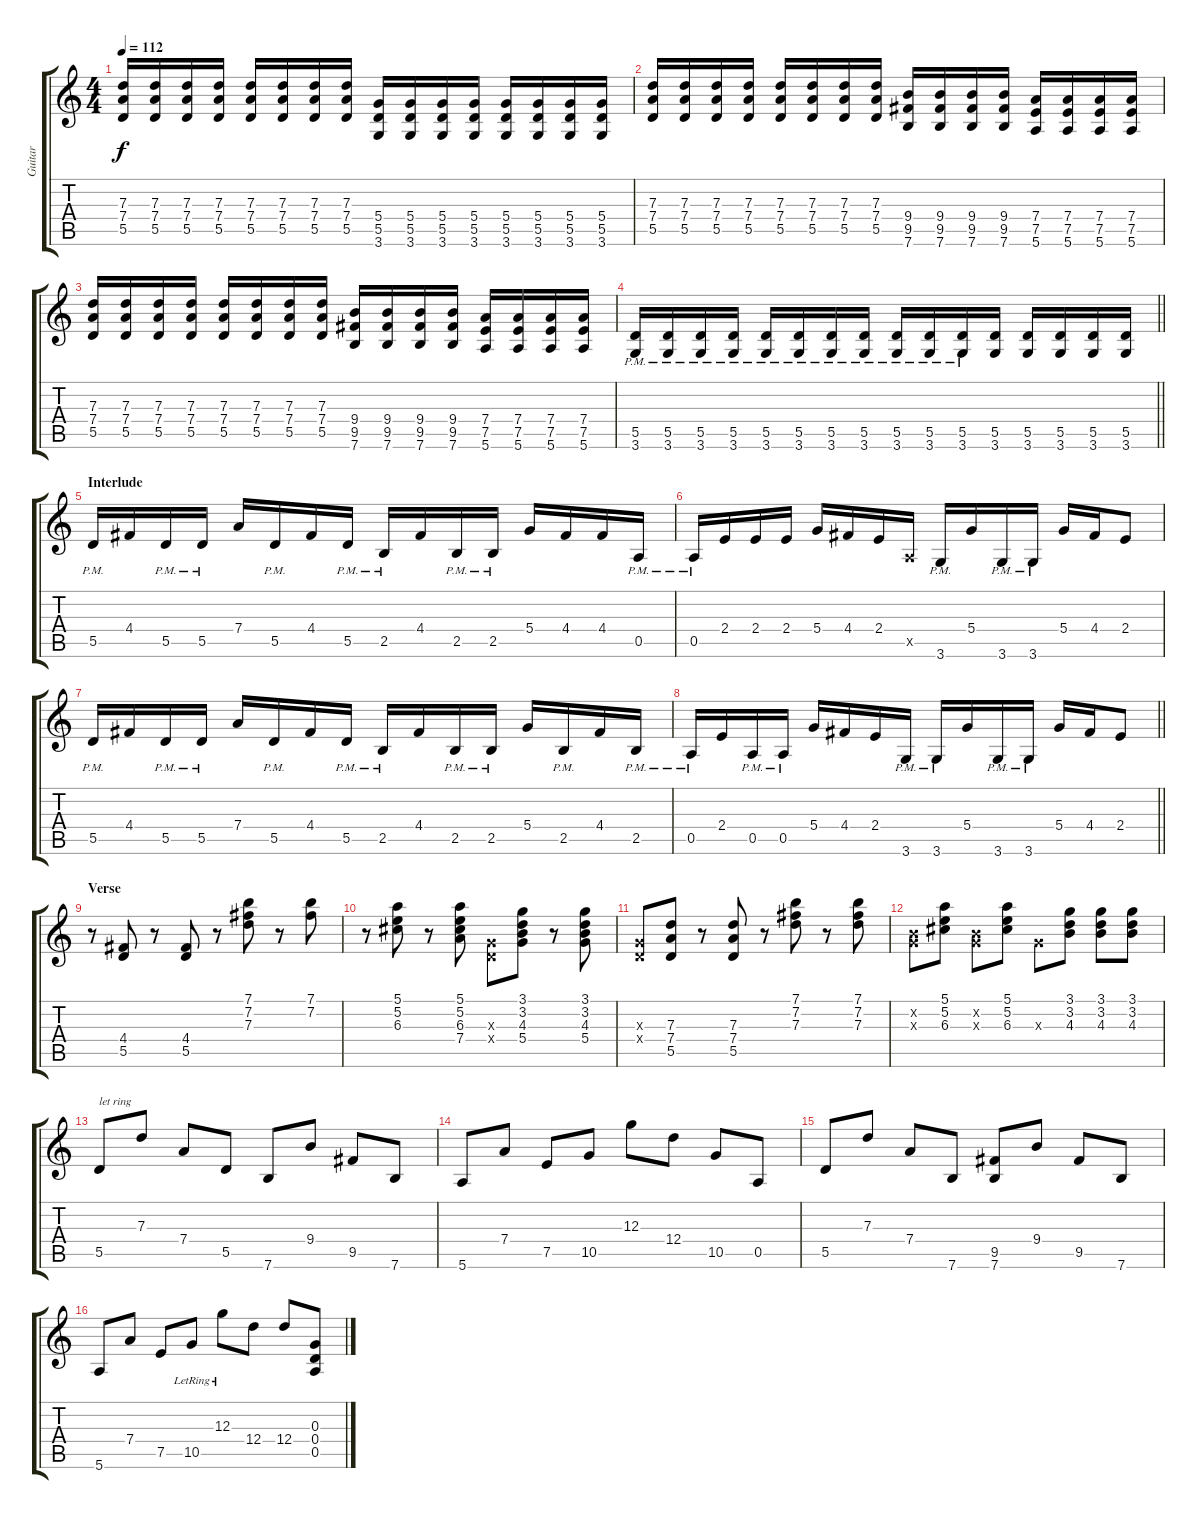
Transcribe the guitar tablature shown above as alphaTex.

\track ("Guitar" "Guitar") {instrument overdrivenguitar}
\staff {score tabs}
\tuning (E4 B3 G3 D3 A2 E2) {hide}
\ts (4 4)
\tempo 112
\clef g2
\ks c
(7.3 7.4 5.5).16{dy f} (7.3 7.4 5.5).16 (7.3 7.4 5.5).16 (7.3 7.4 5.5).16 (7.3 7.4 5.5).16 (7.3 7.4 5.5).16 (7.3 7.4 5.5).16 (7.3 7.4 5.5).16 (5.4 5.5 3.6).16 (5.4 5.5 3.6).16 (5.4 5.5 3.6).16 (5.4 5.5 3.6).16 (5.4 5.5 3.6).16 (5.4 5.5 3.6).16 (5.4 5.5 3.6).16 (5.4 5.5 3.6).16 |
(7.3 7.4 5.5).16 (7.3 7.4 5.5).16 (7.3 7.4 5.5).16 (7.3 7.4 5.5).16 (7.3 7.4 5.5).16 (7.3 7.4 5.5).16 (7.3 7.4 5.5).16 (7.3 7.4 5.5).16 (9.4 9.5 7.6).16 (9.4 9.5 7.6).16 (9.4 9.5 7.6).16 (9.4 9.5 7.6).16 (7.4 7.5 5.6).16 (7.4 7.5 5.6).16 (7.4 7.5 5.6).16 (7.4 7.5 5.6).16 |
(7.3 7.4 5.5).16 (7.3 7.4 5.5).16 (7.3 7.4 5.5).16 (7.3 7.4 5.5).16 (7.3 7.4 5.5).16 (7.3 7.4 5.5).16 (7.3 7.4 5.5).16 (7.3 7.4 5.5).16 (9.4 9.5 7.6).16 (9.4 9.5 7.6).16 (9.4 9.5 7.6).16 (9.4 9.5 7.6).16 (7.4 7.5 5.6).16 (7.4 7.5 5.6).16 (7.4 7.5 5.6).16 (7.4 7.5 5.6).16 |
\barLineRight lightlight
(5.5{pm} 3.6{pm}).16 (5.5{pm} 3.6{pm}).16 (5.5{pm} 3.6{pm}).16 (5.5{pm} 3.6{pm}).16 (5.5{pm} 3.6{pm}).16 (5.5{pm} 3.6{pm}).16 (5.5{pm} 3.6{pm}).16 (5.5{pm} 3.6{pm}).16 (5.5{pm} 3.6{pm}).16 (5.5{pm} 3.6{pm}).16 (5.5{pm} 3.6{pm}).16 (5.5 3.6).16 (5.5 3.6).16 (5.5 3.6).16 (5.5 3.6).16 (5.5 3.6).16 |
\section ("" "Interlude")
5.5{pm}.16 4.4.16 5.5{pm}.16 5.5{pm}.16 7.4.16 5.5{pm}.16 4.4.16 5.5{pm}.16 2.5{pm}.16 4.4.16 2.5{pm}.16 2.5{pm}.16 5.4.16 4.4.16 4.4.16 0.5{pm}.16 |
0.5{pm}.16 2.4.16 2.4.16 2.4.16 5.4.16 4.4.16 2.4.16 0.5{x}.16 3.6{pm}.16 5.4.16 3.6{pm}.16 3.6{pm}.16 5.4.16 4.4.16 2.4.8 |
5.5{pm}.16 4.4.16 5.5{pm}.16 5.5{pm}.16 7.4.16 5.5{pm}.16 4.4.16 5.5{pm}.16 2.5{pm}.16 4.4.16 2.5{pm}.16 2.5{pm}.16 5.4.16 2.5{pm}.16 4.4.16 2.5{pm}.16 |
\barLineRight lightlight
0.5{pm}.16 2.4.16 0.5{pm}.16 0.5{pm}.16 5.4.16 4.4.16 2.4.16 3.6{pm}.16 3.6{pm}.16 5.4.16 3.6{pm}.16 3.6{pm}.16 5.4.16 4.4.16 2.4.8 |
\section ("" "Verse")
r.8 (4.4 5.5).8 r.8 (4.4 5.5).8 r.8 (7.1 7.2 7.3).8 r.8 (7.1 7.2).8 |
r.8 (5.1 5.2 6.3).8 r.8 (5.1 5.2 6.3 7.4).8 (0.3{x} 0.4{x}).8 (3.1 3.2 4.3 5.4).8 r.8 (3.1 3.2 4.3 5.4).8 |
(0.3{x} 0.4{x}).8 (7.3 7.4 5.5).8 r.8 (7.3 7.4 5.5).8 r.8 (7.1 7.2 7.3).8 r.8 (7.1 7.2 7.3).8 |
(0.2{x} 0.3{x}).8 (5.1 5.2 6.3).8 (0.2{x} 0.3{x}).8 (5.1 5.2 6.3).8 0.3{x}.8 (3.1 3.2 4.3).8 (3.1 3.2 4.3).8 (3.1 3.2 4.3).8 |
5.5.8{txt "let ring"} 7.3.8 7.4.8 5.5.8 7.6.8 9.4.8 9.5.8 7.6.8 |
5.6.8 7.4.8 7.5.8 10.5.8 12.3.8 12.4.8 10.5.8 0.5.8 |
5.5.8 7.3.8 7.4.8 7.6.8 (9.5 7.6).8 9.4.8 9.5.8 7.6.8 |
5.6.8 7.4.8 7.5.8 10.5{lr}.8 12.3{lr}.8 12.4.8 12.4.8 (0.3 0.4 0.5).8
